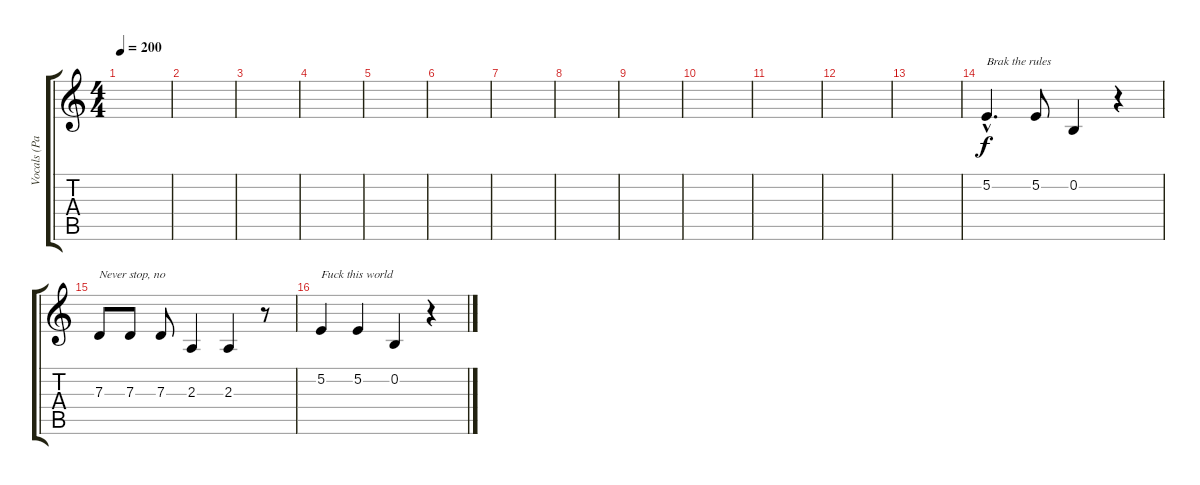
\track ("Vocals (Pablo)" "Vocals (Pa") {instrument tenorsax}
\staff {score tabs}
\tuning (E4 B3 G3 D3 A2 E2) {hide}
\ts (4 4)
\tempo 200
\clef g2
\ks c
|
|
|
|
|
|
|
|
|
|
|
|
|
5.2{hac}.4{d txt "Brak the rules"} 5.2.8 0.2.4 r.4 |
7.3.8{txt "Never stop, no"} 7.3.8 7.3.8 2.3.4 2.3.4 r.8 |
5.2.4{txt "Fuck this world"} 5.2.4 0.2.4 r.4
